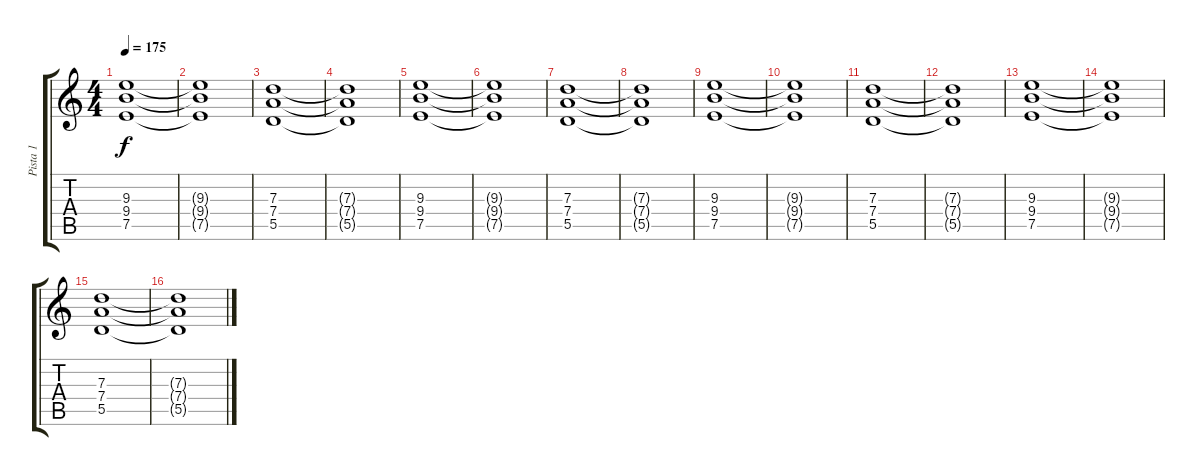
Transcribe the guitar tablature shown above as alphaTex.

\track ("Pista 1" "Pista 1") {instrument distortionguitar}
\staff {score tabs}
\tuning (E4 B3 G3 D3 A2 E2) {hide}
\ts (4 4)
\tempo 175
\clef g2
\ks c
(9.3 9.4 7.5).1{dy f} |
(9.3{t} 9.4{t} 7.5{t}).1 |
(7.3 7.4 5.5).1 |
(7.3{t} 7.4{t} 5.5{t}).1 |
(9.3 9.4 7.5).1 |
(9.3{t} 9.4{t} 7.5{t}).1 |
(7.3 7.4 5.5).1{volume 9} |
(7.3{t} 7.4{t} 5.5{t}).1 |
(9.3 9.4 7.5).1 |
(9.3{t} 9.4{t} 7.5{t}).1 |
(7.3 7.4 5.5).1{volume 6} |
(7.3{t} 7.4{t} 5.5{t}).1 |
(9.3 9.4 7.5).1 |
(9.3{t} 9.4{t} 7.5{t}).1 |
(7.3 7.4 5.5).1{volume 2} |
(7.3{t} 7.4{t} 5.5{t}).1
